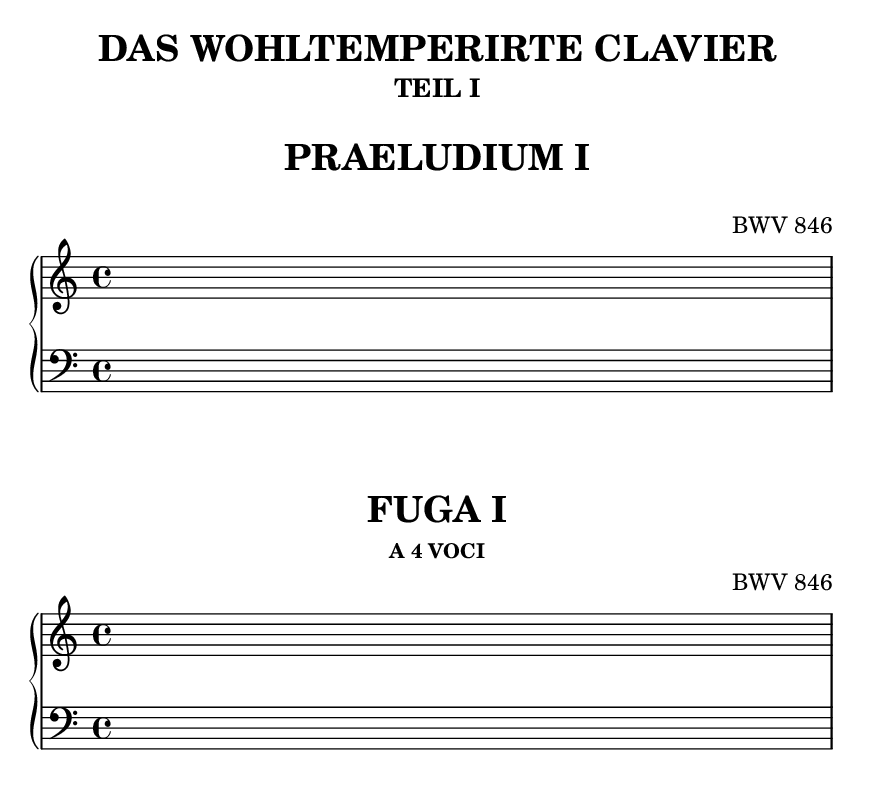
%% Generated by lilypond-book
%% Options: [exampleindent=10.16\mm,indent=0\mm,line-width=160\mm,noragged-right,paper-height=845.047\pt,paper-width=597.508\pt,papersize="a5",quote]
\include "lilypond-book-preamble.ly"


% ****************************************************************
% Start cut-&-pastable-section
% ****************************************************************

#(ly:set-option 'eps-box-padding 3.000000)



\paper {
  #(set-paper-size "a5")
  indent = 0\mm
  ragged-right = ##f
}

\layout {
  
}




% ****************************************************************
% ly snippet:
% ****************************************************************
\sourcefileline 725
\book {
  \paper {
    print-all-headers = ##t
  }
  \header {
    title = "DAS WOHLTEMPERIRTE CLAVIER"
    subtitle = "TEIL I"
    % このブックではデフォルトで LilyPond が生成するフッタを表示しません
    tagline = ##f
  }
  \markup { \vspace #1 }
  \score {
    \header {
      title = "PRAELUDIUM I"
      opus = "BWV 846"
      % このスコアでは subtitle を表示しません
      subtitle = ##f
    }
    \new PianoStaff <<
      \new Staff { s1 }
      \new Staff { \clef "bass" s1 }
    >>
  }
  \score {
    \header {
      title = "FUGA I"
      subsubtitle = "A 4 VOCI"
      opus = "BWV 846"
      % このスコアでは subtitle を表示しません
      subtitle = ##f
    }
    \new PianoStaff <<
      \new Staff { s1 }
      \new Staff { \clef "bass" s1 }
    >>
  }
}


% ****************************************************************
% end ly snippet
% ****************************************************************
